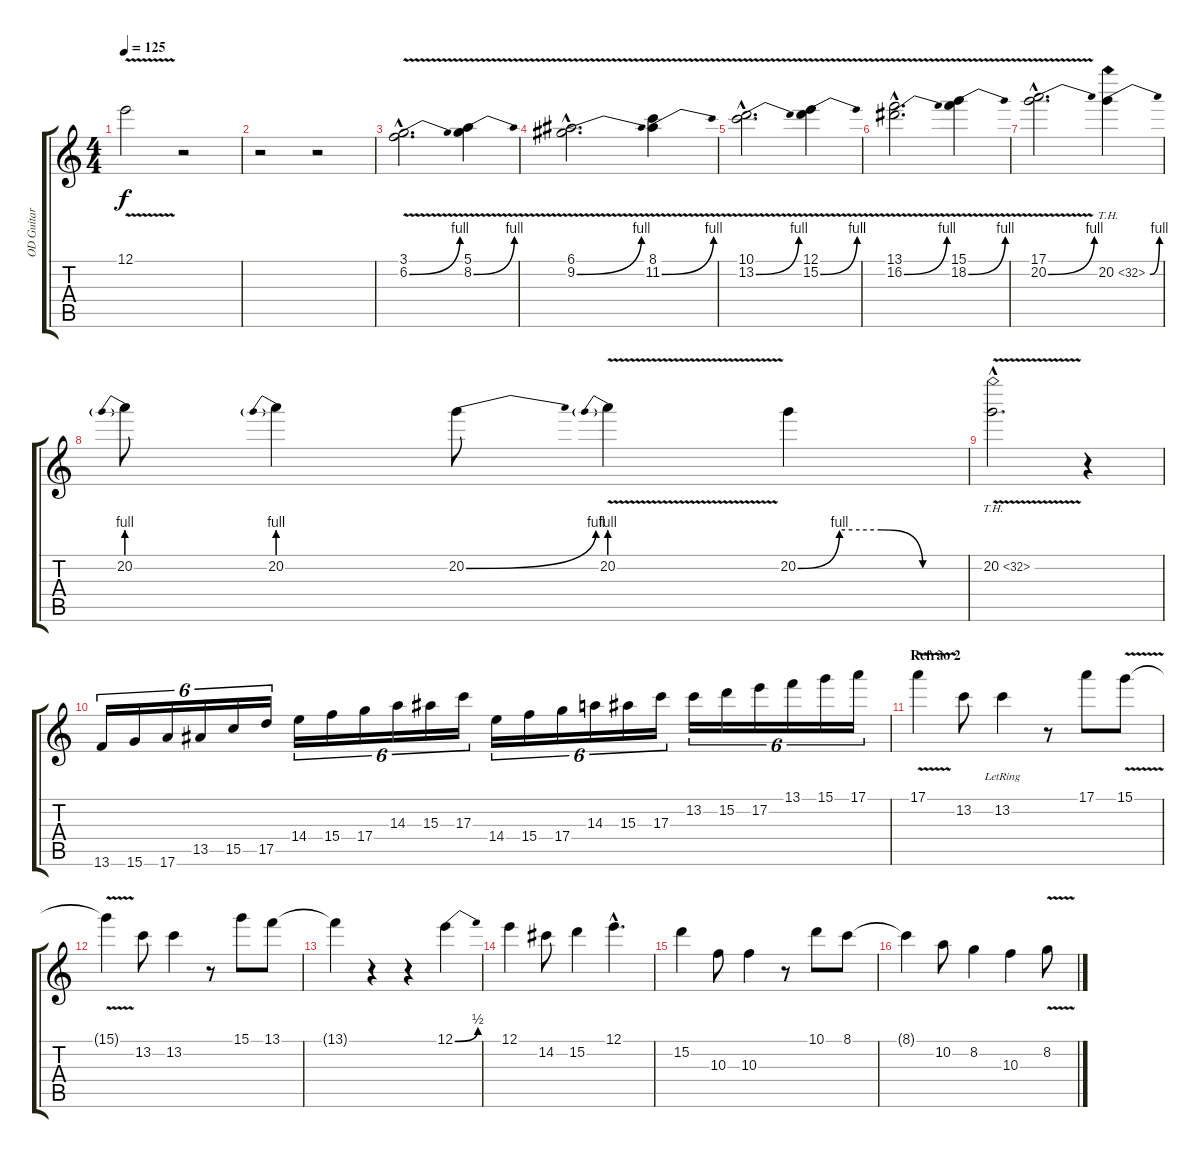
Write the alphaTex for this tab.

\track ("OD Guitar" "OD Guitar") {instrument overdrivenguitar}
\staff {score tabs}
\tuning (E4 B3 G3 D3 A2 E2) {hide}
\ts (4 4)
\tempo 125
\clef g2
\ks c
12.1{v}.2{dy f} r.2 |
r.2 r.2 |
(3.1{hac} 6.2{be (bend 0 0 60 4) v hac}).2{d} (5.1 8.2{be (bend 0 0 60 4) v}).4 |
(6.1{hac} 9.2{be (bend 0 0 60 4) v hac}).2{d} (8.1 11.2{be (bend 0 0 60 4) v}).4 |
(10.1{hac} 13.2{be (bend 0 0 60 4) v hac}).2{d} (12.1 15.2{be (bend 0 0 60 4) v}).4 |
(13.1{hac} 16.2{be (bend 0 0 60 4) v hac}).2{d} (15.1 18.2{be (bend 0 0 60 4) v}).4 |
(17.1{hac} 20.2{be (bend 0 0 60 4) v hac}).2{d} 20.2{be (bend 0 0 60 4) th 12}.4 |
20.2{be (prebend 0 4 60 4)}.8 20.2{be (prebend 0 4 60 4)}.4 20.2{be (bend 0 0 60 4)}.8 20.2{be (prebend 0 4 60 4) v}.4 20.2{be (custom 0 0 15 4 30 4 45 0 60 0)}.4 |
20.2{th 12 v hac}.2{d} r.4 |
13.6.16{tu (6 4)} 15.6.16{tu (6 4)} 17.6.16{tu (6 4)} 13.5.16{tu (6 4)} 15.5.16{tu (6 4)} 17.5.16{tu (6 4)} 14.4.16{tu (6 4)} 15.4.16{tu (6 4)} 17.4.16{tu (6 4)} 14.3.16{tu (6 4)} 15.3.16{tu (6 4)} 17.3.16{tu (6 4)} 14.4.16{tu (6 4)} 15.4.16{tu (6 4)} 17.4.16{tu (6 4)} 14.3.16{tu (6 4)} 15.3.16{tu (6 4)} 17.3.16{tu (6 4)} 13.2.16{tu (6 4)} 15.2.16{tu (6 4)} 17.2.16{tu (6 4)} 13.1.16{tu (6 4)} 15.1.16{tu (6 4)} 17.1.16{tu (6 4)} |
\section ("" "Refrão 2")
17.1{v}.4 13.2.8 13.2{lr}.4 r.8 17.1.8 15.1{v}.8 |
15.1{t}.4 13.2.8 13.2.4 r.8 15.1.8 13.1.8 |
13.1{t}.4 r.4 r.4 12.1{be (bend 0 0 60 2)}.4 |
12.1.4 14.2.8 15.2.4 12.1{hac}.4{d} |
15.2.4 10.3.8 10.3.4 r.8 10.1.8 8.1.8 |
8.1{t}.4 10.2.8 8.2.4 10.3.4 8.2{v}.8
